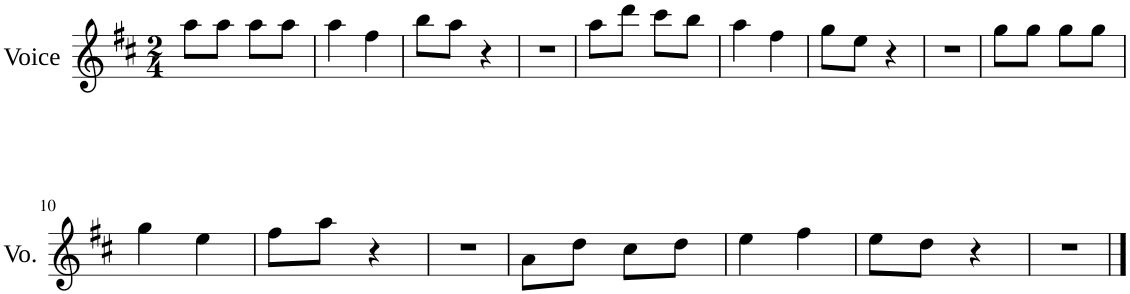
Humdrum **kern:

**kern
*part1
*staff1
*I"Voice
*I'Vo.
*clefG2
*k[f#c#]
*M2/4
=1
8aa\L
8aa\J
8aa\L
8aa\J
=2
4aa\
4ff#\
=3
8bb\L
8aa\J
4r
=4
2r
=5
8aa\L
8ddd\J
8ccc#\L
8bb\J
=6
4aa\
4ff#\
=7
8gg\L
8ee\J
4r
=8
2r
=9
8gg\L
8gg\J
8gg\L
8gg\J
!!LO:LB:g=z
=10
4gg\
4ee\
=11
8ff#\L
8aa\J
4r
=12
2r
=13
8a\L
8dd\J
8cc#\L
8dd\J
=14
4ee\
4ff#\
=15
8ee\L
8dd\J
4r
=16
2r
==
*-
